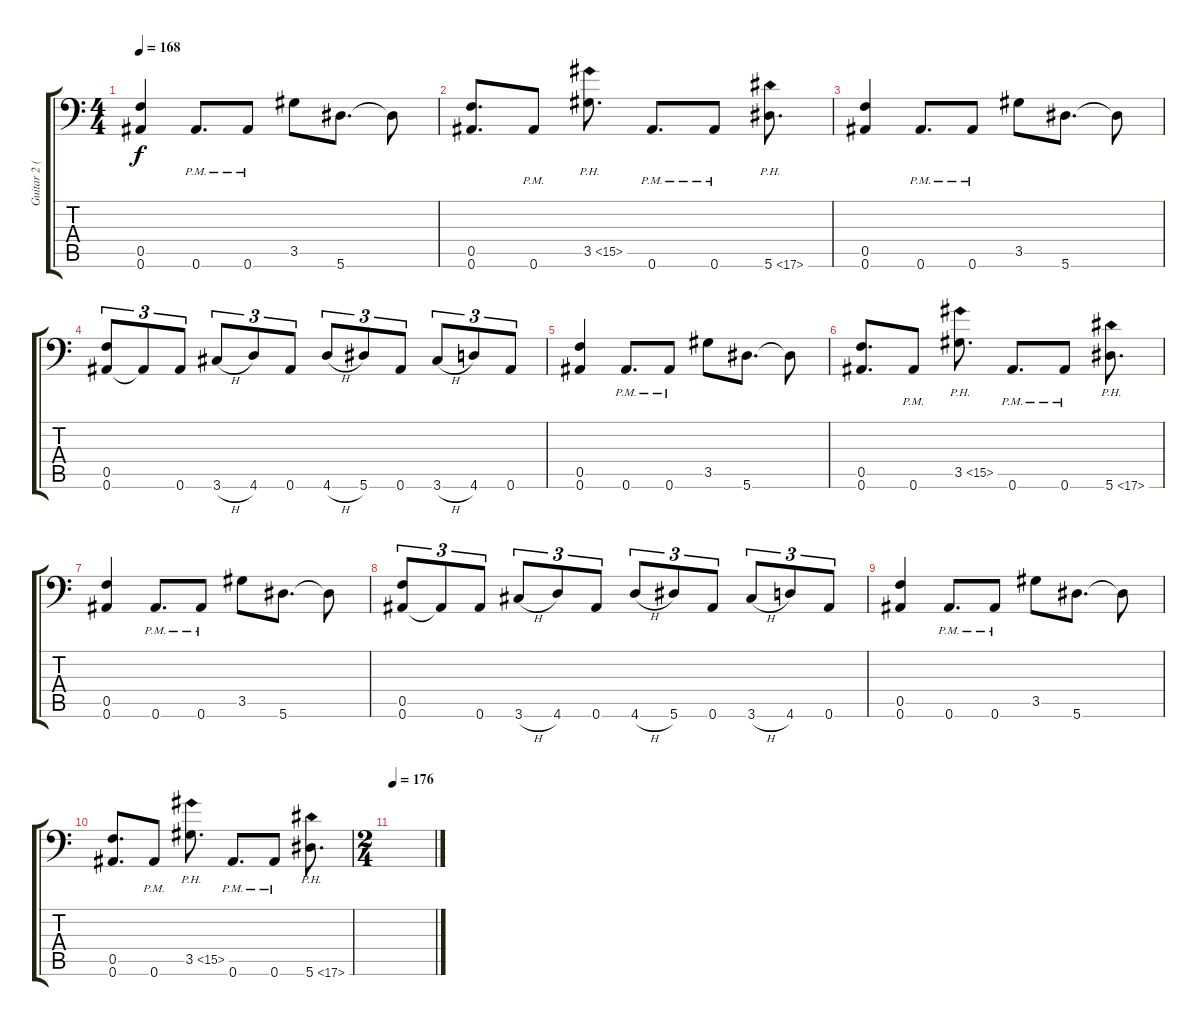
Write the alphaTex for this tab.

\track ("Guitar 2 (Left)" "Guitar 2 (") {instrument distortionguitar}
\staff {score tabs}
\tuning (C4 G3 Eb3 Bb2 F2 Bb1) {hide}
\ts (4 4)
\tempo 168
\clef f4
\ks c
(0.5 0.6).4{dy f} 0.6{pm}.8{d} 0.6{pm}.8 3.5.8 5.6.8{d} 5.6{t}.8 |
(0.5 0.6).8{d} 0.6{pm}.8 3.5{ph 12}.8{d} 0.6{pm}.8{d} 0.6{pm}.8 5.6{ph 12}.8{d} |
(0.5 0.6).4 0.6{pm}.8{d} 0.6{pm}.8 3.5.8 5.6.8{d} 5.6{t}.8 |
(0.5 0.6).8{tu (3 2)} 0.6{t}.8{tu (3 2)} 0.6.8{tu (3 2)} 3.6{h}.8{tu (3 2)} 4.6.8{tu (3 2)} 0.6.8{tu (3 2)} 4.6{h}.8{tu (3 2)} 5.6.8{tu (3 2)} 0.6.8{tu (3 2)} 3.6{h}.8{tu (3 2)} 4.6.8{tu (3 2)} 0.6.8{tu (3 2)} |
(0.5 0.6).4 0.6{pm}.8{d} 0.6{pm}.8 3.5.8 5.6.8{d} 5.6{t}.8 |
(0.5 0.6).8{d} 0.6{pm}.8 3.5{ph 12}.8{d} 0.6{pm}.8{d} 0.6{pm}.8 5.6{ph 12}.8{d} |
(0.5 0.6).4 0.6{pm}.8{d} 0.6{pm}.8 3.5.8 5.6.8{d} 5.6{t}.8 |
(0.5 0.6).8{tu (3 2)} 0.6{t}.8{tu (3 2)} 0.6.8{tu (3 2)} 3.6{h}.8{tu (3 2)} 4.6.8{tu (3 2)} 0.6.8{tu (3 2)} 4.6{h}.8{tu (3 2)} 5.6.8{tu (3 2)} 0.6.8{tu (3 2)} 3.6{h}.8{tu (3 2)} 4.6.8{tu (3 2)} 0.6.8{tu (3 2)} |
(0.5 0.6).4 0.6{pm}.8{d} 0.6{pm}.8 3.5.8 5.6.8{d} 5.6{t}.8 |
(0.5 0.6).8{d} 0.6{pm}.8 3.5{ph 12}.8{d} 0.6{pm}.8{d} 0.6{pm}.8 5.6{ph 12}.8{d} |
\ts (2 4)
\tempo 176
